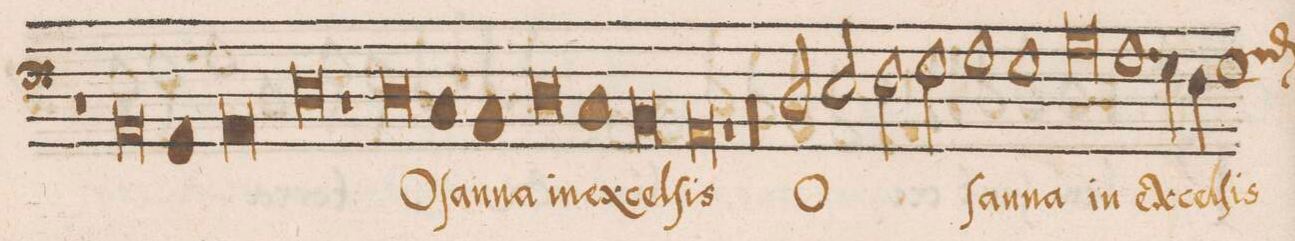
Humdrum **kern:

**kern	**text
*I"BASSVS	*
*clefF4	*
*k[]	*
*met(C|)	*
*M3/1	*
1r	.
0AA	.
=66-	=66-
*col	*
1GG	.
0AA	.
*Xcol	*
=67-	=67-
0D	.
1r	.
=68-	=68-
*col	*
0D	O-
1C	-ſan-
=69-	=69-
1BB	-na
0D	in
=70-	=70-
1C	ex-
0BB	-cel-
*Xcol	*
=71-	=71-
0AA	-ſis
1r	.
=72-	=72-
00.r	.
=73-	=73-
=74-	=74-
2D/	O-
2E/	.
2F\	.
2G\	.
1A	-ſan-
=75-	=75-
1G	-na
0B	in
=76-	=76-
1.A	ex-
4G\	-cel-
4F\	-ſis
1G	.
*custos:A	*
=77-	=77-
*-	*-
